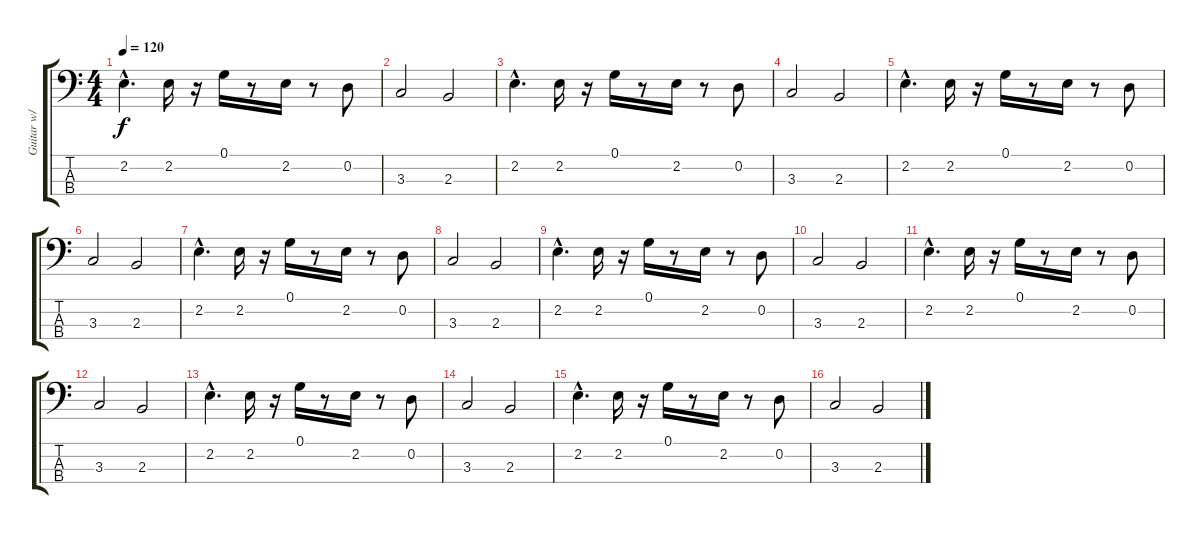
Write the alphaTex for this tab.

\track ("Guitar w/ Octave Bass" "Guitar w/ ") {instrument electricbasspick}
\staff {score tabs}
\tuning (G2 D2 A1 E1) {hide}
\ts (4 4)
\tempo 120
\clef f4
\ks c
2.2{hac}.4{d dy f} 2.2.16 r.16 0.1.16 r.8 2.2.16 r.8 0.2.8 |
3.3.2 2.3.2 |
2.2{hac}.4{d} 2.2.16 r.16 0.1.16 r.8 2.2.16 r.8 0.2.8 |
3.3.2 2.3.2 |
2.2{hac}.4{d} 2.2.16 r.16 0.1.16 r.8 2.2.16 r.8 0.2.8 |
3.3.2 2.3.2 |
2.2{hac}.4{d} 2.2.16 r.16 0.1.16 r.8 2.2.16 r.8 0.2.8 |
3.3.2 2.3.2 |
2.2{hac}.4{d} 2.2.16 r.16 0.1.16 r.8 2.2.16 r.8 0.2.8 |
3.3.2 2.3.2 |
2.2{hac}.4{d} 2.2.16 r.16 0.1.16 r.8 2.2.16 r.8 0.2.8 |
3.3.2 2.3.2 |
2.2{hac}.4{d} 2.2.16 r.16 0.1.16 r.8 2.2.16 r.8 0.2.8 |
3.3.2 2.3.2 |
2.2{hac}.4{d} 2.2.16 r.16 0.1.16 r.8 2.2.16 r.8 0.2.8 |
3.3.2 2.3.2
